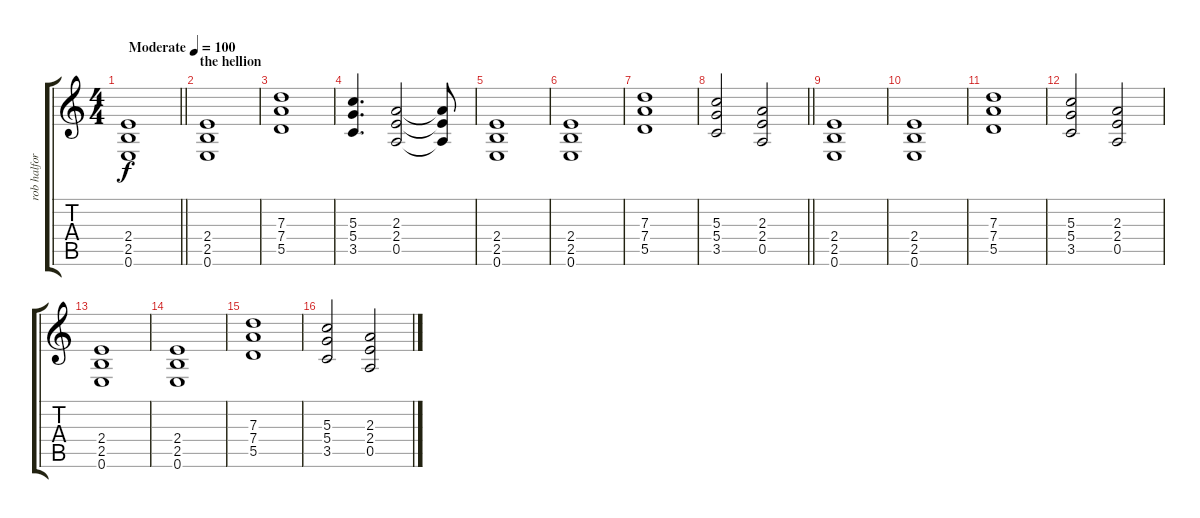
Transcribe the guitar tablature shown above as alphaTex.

\track ("rob halford" "rob halfor") {instrument distortionguitar}
\staff {score tabs}
\tuning (E4 B3 G3 D3 A2 E2) {hide}
\ts (4 4)
\tempo (100 "Moderate")
\clef g2
\barLineRight lightlight
\ks c
(2.4 2.5 0.6).1{dy f instrument distortionguitar} |
\section ("" "the hellion")
(2.4 2.5 0.6).1 |
(7.3 7.4 5.5).1 |
(5.3 5.4 3.5).4{d} (2.3 2.4 0.5).2 (2.3{t} 2.4{t} 0.5{t}).8 |
(2.4 2.5 0.6).1 |
(2.4 2.5 0.6).1 |
(7.3 7.4 5.5).1 |
\barLineRight lightlight
(5.3 5.4 3.5).2 (2.3 2.4 0.5).2 |
(2.4 2.5 0.6).1 |
(2.4 2.5 0.6).1 |
(7.3 7.4 5.5).1 |
(5.3 5.4 3.5).2 (2.3 2.4 0.5).2 |
(2.4 2.5 0.6).1 |
(2.4 2.5 0.6).1 |
(7.3 7.4 5.5).1 |
(5.3 5.4 3.5).2 (2.3 2.4 0.5).2
